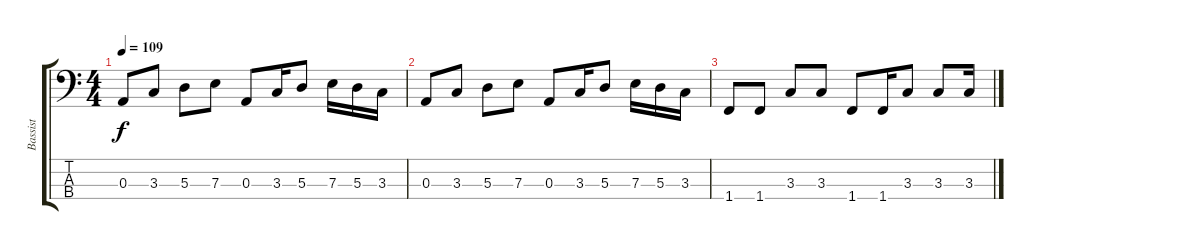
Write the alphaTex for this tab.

\track ("Bassist" "Bassist") {instrument electricbasspick}
\staff {score tabs}
\tuning (G2 D2 A1 E1) {hide}
\ts (4 4)
\tempo 109
\clef f4
\ks c
0.3.8{dy f} 3.3.8 5.3.8 7.3.8 0.3.8 3.3.16 5.3.8 7.3.16 5.3.16 3.3.16 |
0.3.8 3.3.8 5.3.8 7.3.8 0.3.8 3.3.16 5.3.8 7.3.16 5.3.16 3.3.16 |
1.4.8 1.4.8 3.3.8 3.3.8 1.4.8 1.4.16 3.3.8 3.3.8 3.3.16
